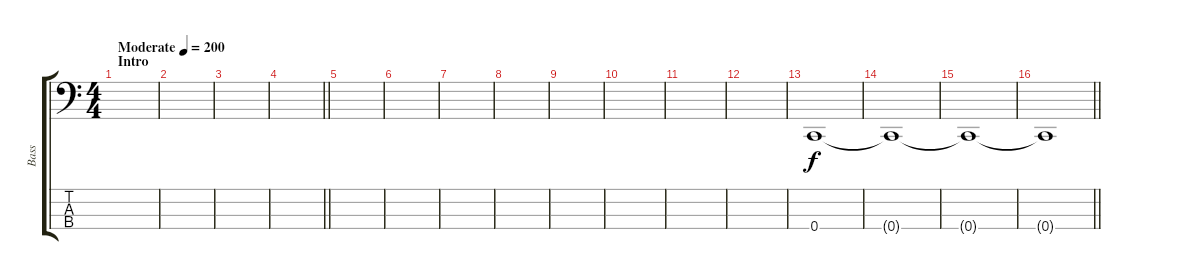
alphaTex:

\track ("Bass" "Bass") {instrument electricbasspick}
\staff {score tabs}
\tuning (F2 C2 G1 C1) {hide}
\ts (4 4)
\section ("" "Intro")
\tempo (200 "Moderate")
\clef f4
\ks c
|
|
|
\barLineRight lightlight
|
|
|
|
|
|
|
|
|
0.4.1 |
0.4{t}.1 |
0.4{t}.1 |
\barLineRight lightlight
0.4{t}.1
